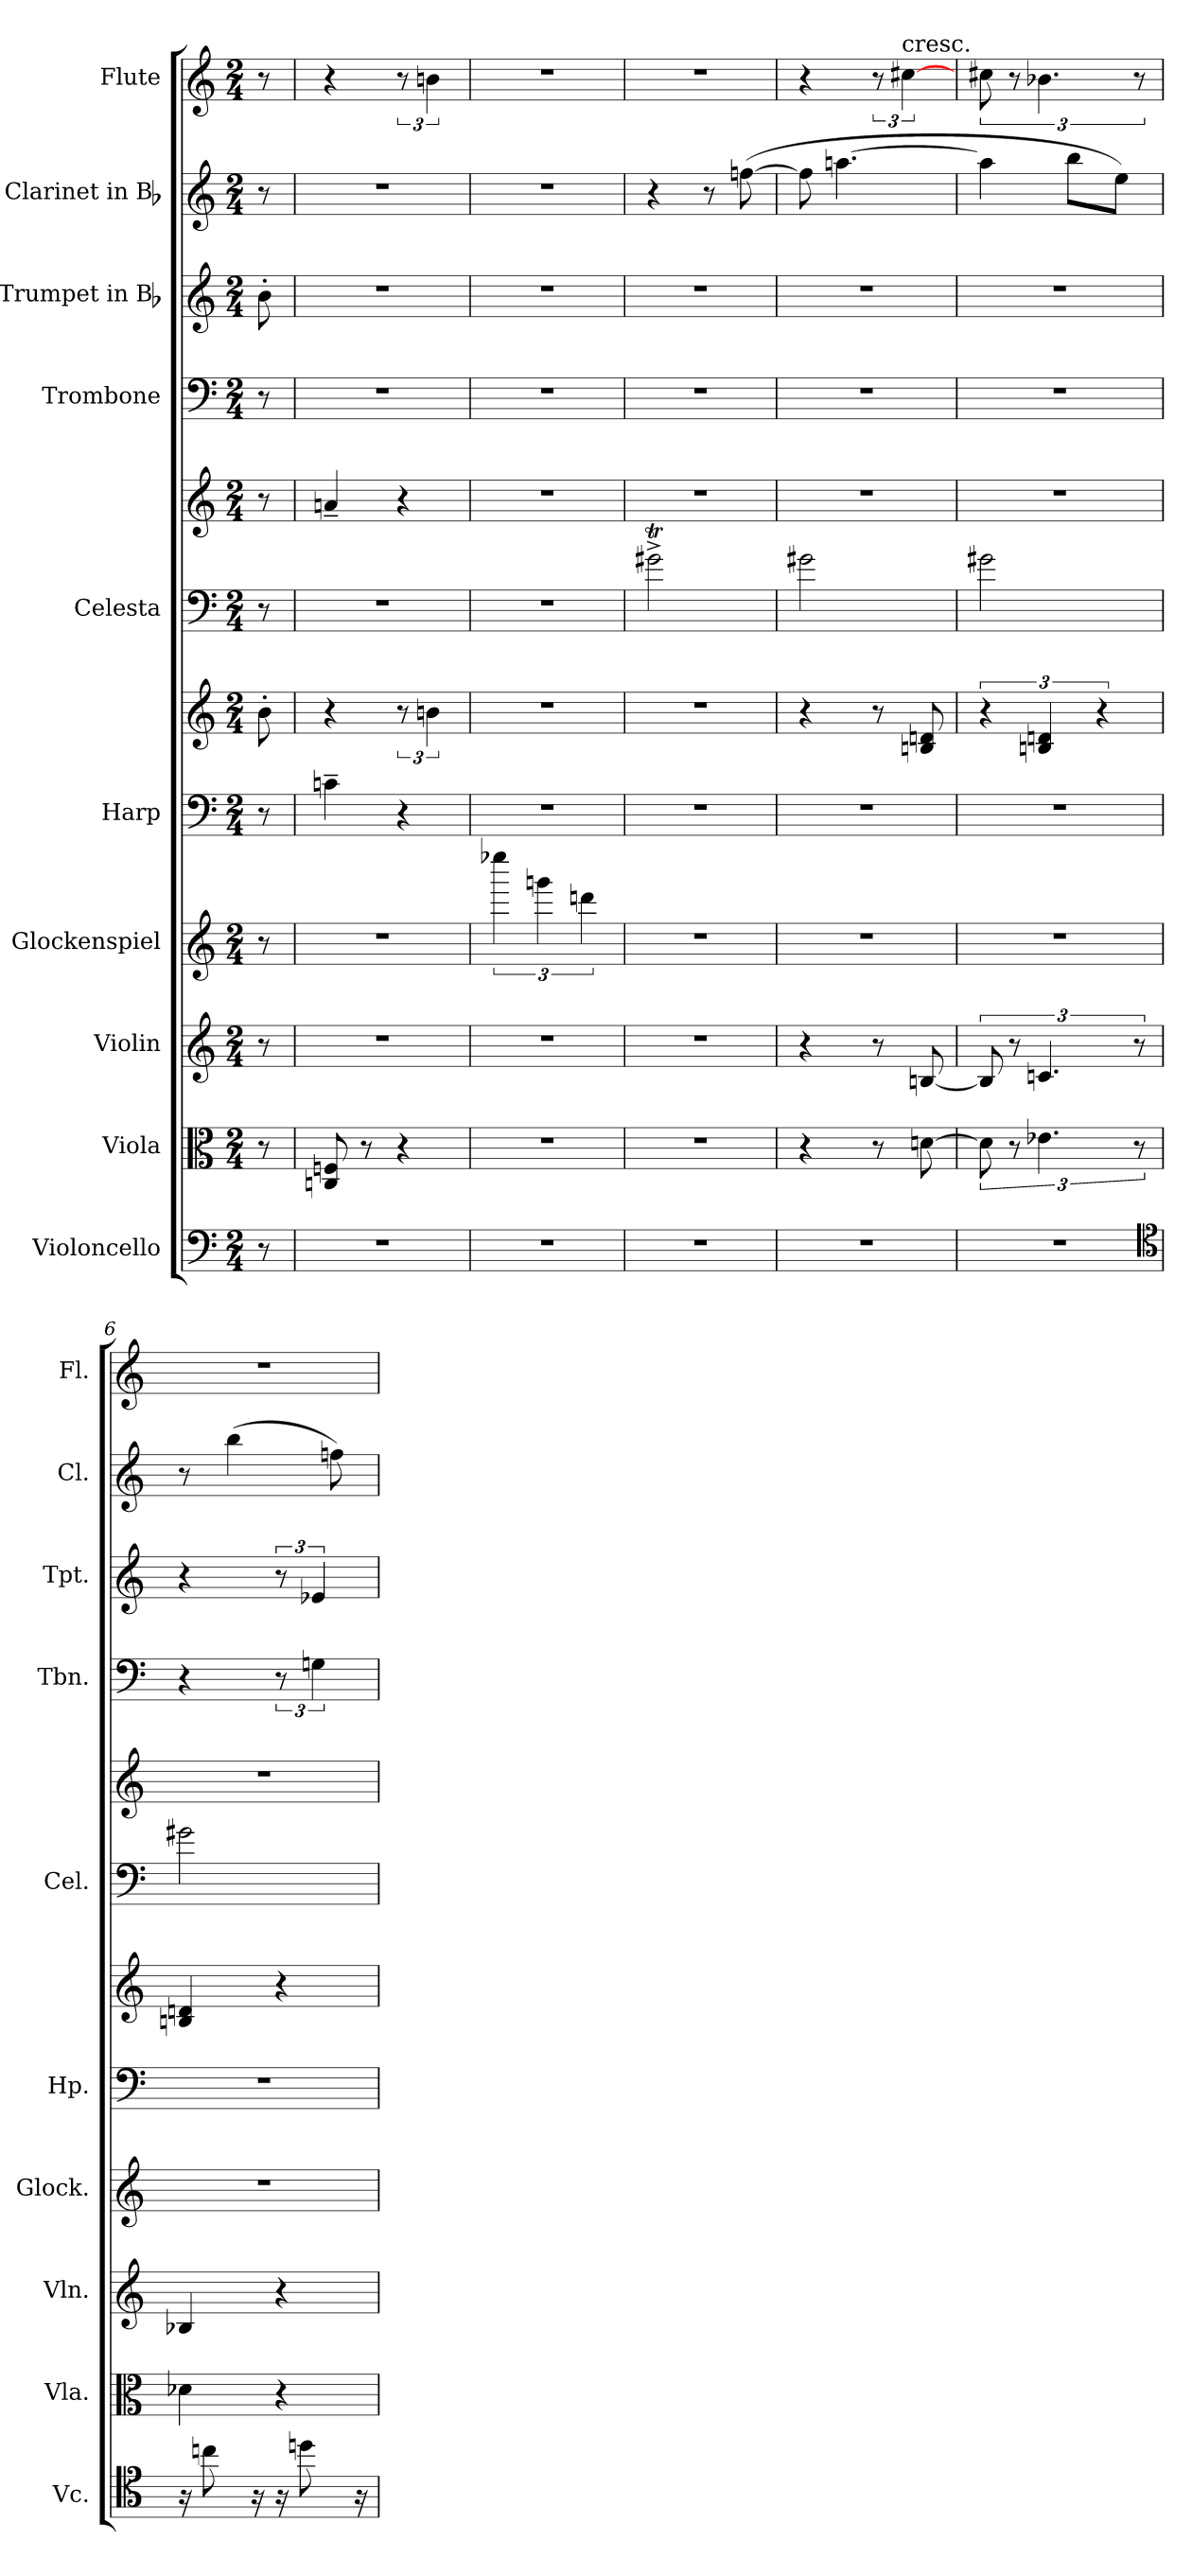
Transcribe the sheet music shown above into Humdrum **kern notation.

**kern	**kern	**kern	**kern	**kern	**kern	**kern	**kern	**kern	**kern	**kern	**kern
*part10	*part9	*part8	*part7	*part6	*part6	*part5	*part5	*part4	*part3	*part2	*part1
*staff12	*staff11	*staff10	*staff9	*staff8	*staff7	*staff6	*staff5	*staff4	*staff3	*staff2	*staff1
*I"Violoncello	*I"Viola	*I"Violin	*I"Glockenspiel	*I"Harp	*	*I"Celesta	*	*I"Trombone	*I"Trumpet in Bb	*I"Clarinet in Bb	*I"Flute
*I'Vc.	*I'Vla.	*I'Vln.	*I'Glock.	*I'Hp.	*	*I'Cel.	*	*I'Tbn.	*I'Tpt.	*I'Cl.	*I'Fl.
*clefF4	*clefC3	*clefG2	*clefG2	*clefF4	*clefG2	*clefF4	*clefG2	*clefF4	*clefG2	*clefG2	*clefG2
*k[]	*k[]	*k[]	*k[]	*k[]	*k[]	*k[]	*k[]	*k[]	*k[]	*k[]	*k[]
*M2/4	*M2/4	*M2/4	*M2/4	*M2/4	*M2/4	*M2/4	*M2/4	*M2/4	*M2/4	*M2/4	*M2/4
*MM50	*MM50	*MM50	*MM50	*MM50	*MM50	*MM50	*MM50	*MM50	*MM50	*MM50	*MM50
=	=	=	=	=	=	=	=	=	=	=	=
8r	8r	8r	8r	8r	8b'	8r	8r	8r	8b'	8r	8r
=1	=1	=1	=1	=1	=1	=1	=1	=1	=1	=1	=1
2r	8Cn 8Fn	2r	2r	4cn~	4r	2r	4an~	2r	2r	2r	4r
.	8r	.	.	.	.	.	.	.	.	.	.
.	4r	.	.	4r	12r	.	4r	.	.	.	12r
.	.	.	.	.	6bn	.	.	.	.	.	6bn
=2	=2	=2	=2	=2	=2	=2	=2	=2	=2	=2	=2
2r	2r	2r	6eeee-X	2r	2r	2r	2r	2r	2r	2r	2r
.	.	.	6gggn	.	.	.	.	.	.	.	.
.	.	.	6dddn	.	.	.	.	.	.	.	.
=3	=3	=3	=3	=3	=3	=3	=3	=3	=3	=3	=3
2r	2r	2r	2r	2r	2r	2g#Xt^	2r	2r	2r	4r	2r
.	.	.	.	.	.	.	.	.	.	8r	.
.	.	.	.	.	.	.	.	.	.	([8ffn	.
=4	=4	=4	=4	=4	=4	=4	=4	=4	=4	=4	=4
2r	4r	4r	2r	2r	4r	2g#X	2r	2r	2r	8ff]	4r
.	.	.	.	.	.	.	.	.	.	[4.aan	.
.	8r	8r	.	.	8r	.	.	.	.	.	12r
!	!	!	!	!	!	!	!	!	!	!	!LO:TX:t=cresc.
.	.	.	.	.	.	.	.	.	.	.	[6cc#X
.	[8dn	[8Bn	.	.	8Bn 8dn	.	.	.	.	.	.
=5	=5	=5	=5	=5	=5	=5	=5	=5	=5	=5	=5
2r	12d]	12B]	2r	2r	6r	2g#X	2r	2r	2r	4aa]	12cc#X
.	12r	12r	.	.	.	.	.	.	.	.	12r
.	6.e-X	6.cn	.	.	6Bn 6dn	.	.	.	.	.	6.b-X
.	.	.	.	.	.	.	.	.	.	8bbL	.
.	.	.	.	.	6r	.	.	.	.	.	.
.	.	.	.	.	.	.	.	.	.	8eeJ)	.
.	12r	12r	.	.	.	.	.	.	.	.	12r
*clefC4	*	*	*	*	*	*	*	*	*	*	*
=6	=6	=6	=6	=6	=6	=6	=6	=6	=6	=6	=6
16r	4d-X	4B-X	2r	2r	4Bn 4dn	2g#X	2r	4r	4r	8r	2r
8ccn	.	.	.	.	.	.	.	.	.	.	.
.	.	.	.	.	.	.	.	.	.	(4bb	.
16r	.	.	.	.	.	.	.	.	.	.	.
16r	4r	4r	.	.	4r	.	.	12r	12r	.	.
8ddn	.	.	.	.	.	.	.	.	.	.	.
.	.	.	.	.	.	.	.	6Gn	6e-X	.	.
.	.	.	.	.	.	.	.	.	.	8ffn)	.
16r	.	.	.	.	.	.	.	.	.	.	.
=	=	=	=	=	=	=	=	=	=	=	=
*-	*-	*-	*-	*-	*-	*-	*-	*-	*-	*-	*-
